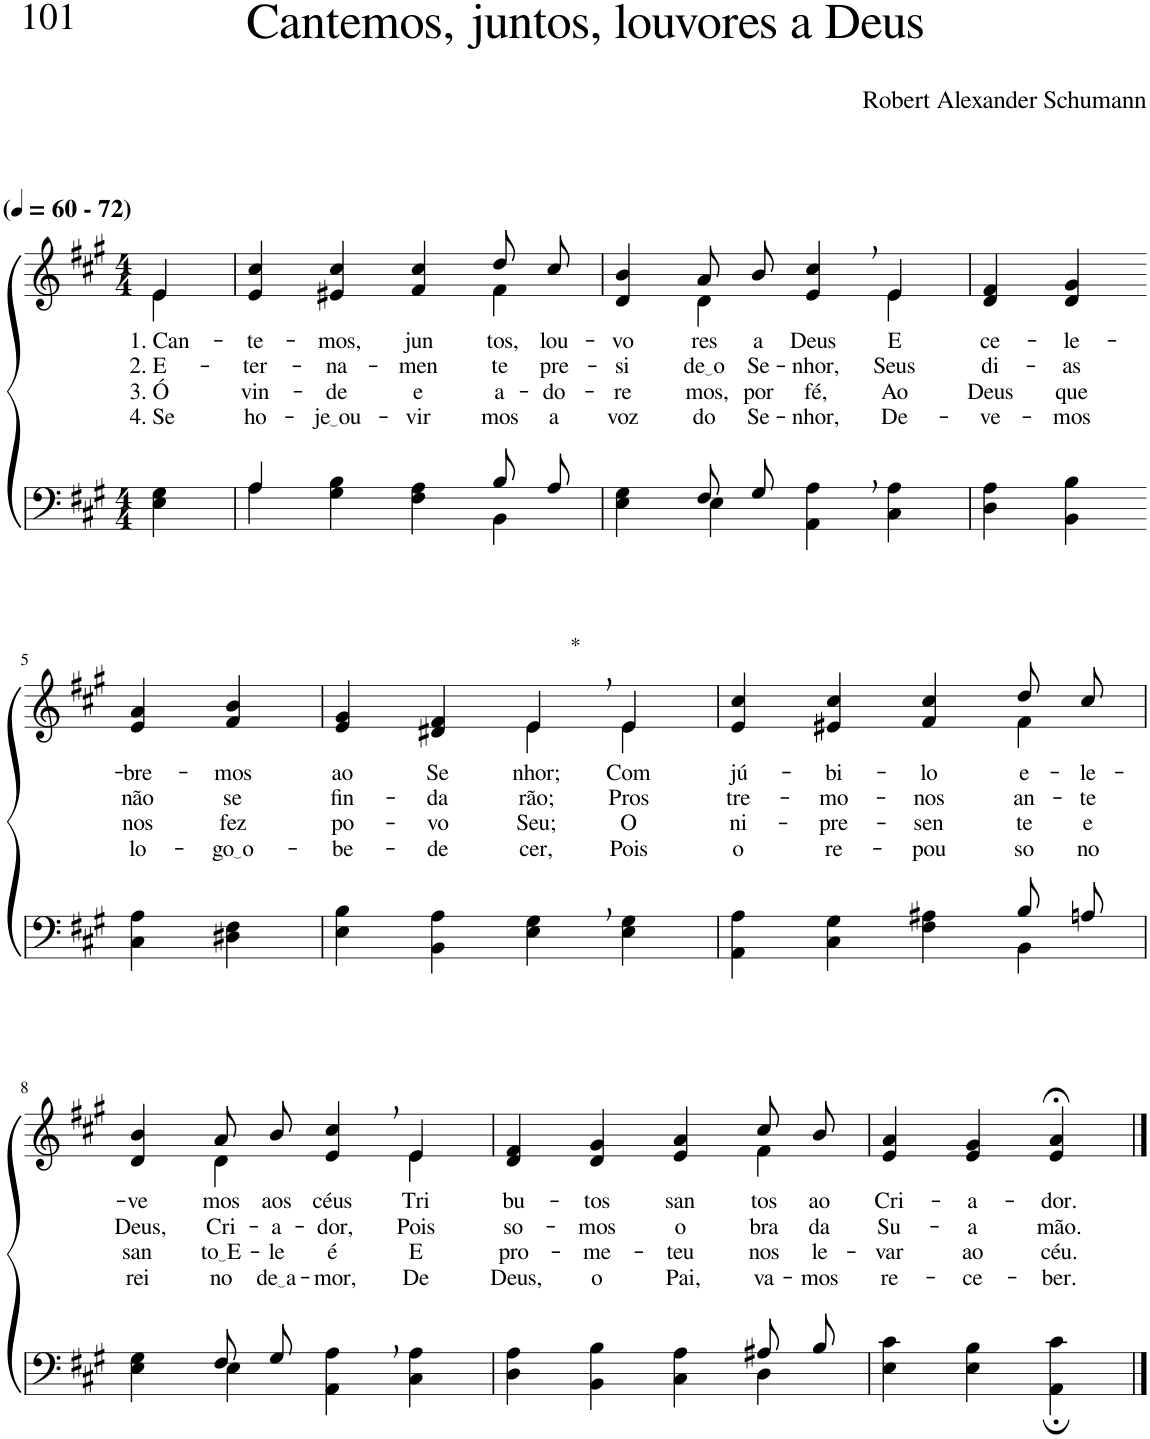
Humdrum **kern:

**kern	**kern	**text	**text	**text	**text
*part2	*part1	*part1	*part1	*part1	*part1
*staff2	*staff1	*staff1	*staff1	*staff1	*staff1
*I"Parte III e IV	*I"Parte I e II	*	*	*	*
*clefF4	*clefG2	*	*	*	*
*Trd1c2	*Trd1c2	*	*	*	*
*k[f#c#g#]	*k[f#c#g#]	*	*	*	*
*M4/4	*M4/4	*	*	*	*
*MM60	*MM60	*	*	*	*
=1	=1	=1	=1	=1	=1
!	!LO:TX:a:B:t=(	!	!	!	!
!	!LO:TX:a:B:t=- 72)	!	!	!	!
!	!	!LO:LY:b	!LO:LY:b	!LO:LY:b	!LO:LY:b
*	*^	*	*	*	*
4E\ 4G#\	4e\	4e/	1. Can-	2. E-	3. Ó	4. Se
=2	=2	=2	=2	=2	=2	=2
*^	*	*	*	*	*	*
!	!	!	!	!LO:LY:b	!LO:LY:b	!LO:LY:b	!LO:LY:b
4A/	4A\	4e/ 4cc#/	2.ryy	-te-	-ter-	vin-	ho-
!	!	!	!	!LO:LY:b	!LO:LY:b	!LO:LY:b	!LO:LY:b
2ryy	4G#\ 4B\	4e#X/ 4cc#/	.	-mos,	-na-	-de	je ou
!	!	!	!	!LO:LY:b	!LO:LY:b	!LO:LY:b	!LO:LY:b
.	4F#\ 4A\	4f#/ 4cc#/	.	jun-	-men-	e	-vir-
!	!	!	!	!LO:LY:b	!LO:LY:b	!LO:LY:b	!LO:LY:b
8B/L	4BB\	8dd/L	4f#\	-tos,	-te	a-	-mos
!	!	!	!	!LO:LY:b	!LO:LY:b	!LO:LY:b	!LO:LY:b
8A/J	.	8cc#/J	.	lou-	pre-	-do-	a
=3	=3	=3	=3	=3	=3	=3	=3
!	!	!	!	!LO:LY:b	!LO:LY:b	!LO:LY:b	!LO:LY:b
4ryy	4E\ 4G#\	4d/ 4b/	4ryy	-vo-	-si-	-re-	voz
!	!	!	!	!LO:LY:b	!LO:LY:b	!LO:LY:b	!LO:LY:b
8F#/L	4E\	8a/L	4d\	-res	de o	-mos,	do
!	!	!	!	!LO:LY:b	!LO:LY:b	!LO:LY:b	!LO:LY:b
8G#/J	.	8b/J	.	a	Se-	por	Se-
!	!	!	!	!LO:LY:b	!LO:LY:b	!LO:LY:b	!LO:LY:b
4ryy	4AA\ 4A\	4e/, 4cc#/,	4ryy	Deus	-nhor,	fé,	-nhor,
!	!	!	!	!LO:LY:b	!LO:LY:b	!LO:LY:b	!LO:LY:b
4ryy	4C#\ 4A\	4e/	4e\	E	Seus	Ao	De-
=4	=4	=4	=4	=4	=4	=4	=4
!	!	!	!	!LO:LY:b	!LO:LY:b	!LO:LY:b	!LO:LY:b
*v	*v	*	*	*	*	*	*
*	*v	*v	*	*	*	*
4D\ 4A\	4d/ 4f#/	ce-	di-	Deus	-ve-
!	!	!LO:LY:b	!LO:LY:b	!LO:LY:b	!LO:LY:b
4BB\ 4B\	4d/ 4g#/	-le-	-as	que	-mos
!!LO:LB:g=z
=5-	=5-	=5-	=5-	=5-	=5-
!	!	!LO:LY:b	!LO:LY:b	!LO:LY:b	!LO:LY:b
4C#\ 4A\	4e/ 4a/	-bre-	não	nos	lo-
!	!	!LO:LY:b	!LO:LY:b	!LO:LY:b	!LO:LY:b
4D#X\ 4F#\	4f#/ 4b/	-mos	se	fez	go o
=6	=6	=6	=6	=6	=6
!	!	!LO:LY:b	!LO:LY:b	!LO:LY:b	!LO:LY:b
*	*^	*	*	*	*
4E\ 4B\	4e/ 4g#/	2ryy	ao	fin-	po-	-be-
!	!	!	!LO:LY:b	!LO:LY:b	!LO:LY:b	!LO:LY:b
4BB\ 4A\	4d#X/ 4f#/	.	Se-	-da-	-vo	-de-
!	!LO:TX:a:t=*	!	!	!	!	!
!	!	!	!LO:LY:b	!LO:LY:b	!LO:LY:b	!LO:LY:b
4E\, 4G#\,	4e,/	4e\	-nhor;	-rão;	Seu;	-cer,
!	!	!	!LO:LY:b	!LO:LY:b	!LO:LY:b	!LO:LY:b
4E\ 4G#\	4e/	4e\	Com	Pros-	O-	Pois
=7	=7	=7	=7	=7	=7	=7
*^	*	*	*	*	*	*
!	!	!	!	!LO:LY:b	!LO:LY:b	!LO:LY:b	!LO:LY:b
2.ryy	4AA\ 4A\	4e/ 4cc#/	2.ryy	jú-	-tre-	-ni-	o
!	!	!	!	!LO:LY:b	!LO:LY:b	!LO:LY:b	!LO:LY:b
.	4C#\ 4G#\	4e#X/ 4cc#/	.	-bi-	-mo-	-pre-	re-
!	!	!	!	!LO:LY:b	!LO:LY:b	!LO:LY:b	!LO:LY:b
.	4F#\ 4A#X\	4f#/ 4cc#/	.	-lo	-nos	-sen-	-pou-
!	!	!	!	!LO:LY:b	!LO:LY:b	!LO:LY:b	!LO:LY:b
8B/L	4BB\	8dd/L	4f#\	e-	an-	-te	-so
!	!	!	!	!LO:LY:b	!LO:LY:b	!LO:LY:b	!LO:LY:b
8An/J	.	8cc#/J	.	-le-	-te	e	no
!!LO:LB:g=z	!!
=8	=8	=8	=8	=8	=8	=8	=8
!	!	!	!	!LO:LY:b	!LO:LY:b	!LO:LY:b	!LO:LY:b
4ryy	4E\ 4G#\	4d/ 4b/	4ryy	-ve-	Deus,	san-	rei-
!	!	!	!	!LO:LY:b	!LO:LY:b	!LO:LY:b	!LO:LY:b
8F#/L	4E\	8a/L	4d\	mos	Cri-	to E	-no
!	!	!	!	!LO:LY:b	!LO:LY:b	!LO:LY:b	!LO:LY:b
8G#/J	.	8b/J	.	aos	-a-	-le	de a
!	!	!	!	!LO:LY:b	!LO:LY:b	!LO:LY:b	!LO:LY:b
4ryy	4AA\ 4A\	4e/, 4cc#/,	4ryy	céus	-dor,	é	-mor,
!	!	!	!	!LO:LY:b	!LO:LY:b	!LO:LY:b	!LO:LY:b
4ryy	4C#\ 4A\	4e/	4e\	Tri-	Pois	E	De
=9	=9	=9	=9	=9	=9	=9	=9
!	!	!	!	!LO:LY:b	!LO:LY:b	!LO:LY:b	!LO:LY:b
2.ryy	4D\ 4A\	4d/ 4f#/	2.ryy	-bu-	so-	pro-	Deus,
!	!	!	!	!LO:LY:b	!LO:LY:b	!LO:LY:b	!LO:LY:b
.	4BB\ 4B\	4d/ 4g#/	.	-tos	-mos	-me-	o
!	!	!	!	!LO:LY:b	!LO:LY:b	!LO:LY:b	!LO:LY:b
.	4C#\ 4A\	4e/ 4a/	.	san-	o-	-teu	Pai,
!	!	!	!	!LO:LY:b	!LO:LY:b	!LO:LY:b	!LO:LY:b
8A#X/L	4D\	8cc#/L	4f#\	-tos	-bra	nos	va-
!	!	!	!	!LO:LY:b	!LO:LY:b	!LO:LY:b	!LO:LY:b
8B/J	.	8b/J	.	ao	da	le-	-mos
*v	*v	*	*	*	*	*	*
*	*v	*v	*	*	*	*
=10	=10	=10	=10	=10	=10
!	!	!LO:LY:b	!LO:LY:b	!LO:LY:b	!LO:LY:b
4E\ 4c#\	4e/ 4a/	Cri-	Su-	-var	re-
!	!	!LO:LY:b	!LO:LY:b	!LO:LY:b	!LO:LY:b
4E\ 4B\	4e/ 4g#/	-a-	-a	ao	-ce-
!	!	!LO:LY:b	!LO:LY:b	!LO:LY:b	!LO:LY:b
4AA\; 4c#\;	4e/;< 4a/;<	-dor.	mão.	céu.	-ber.
==	==	==	==	==	==
*-	*-	*-	*-	*-	*-
